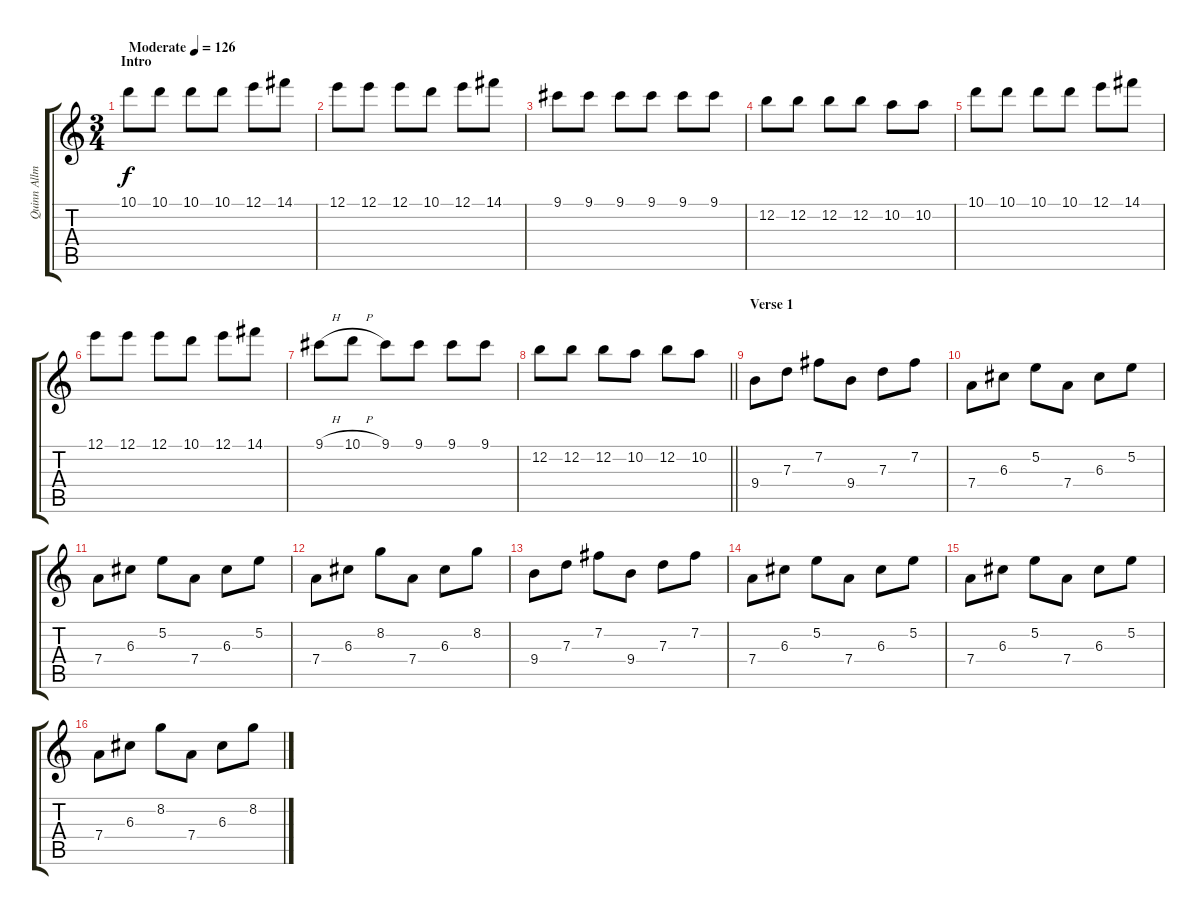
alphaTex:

\track ("Quinn Allman [Lead Guitar]" "Quinn Allm") {instrument overdrivenguitar}
\staff {score tabs}
\tuning (E4 B3 G3 D3 A2 D2) {hide}
\ts (3 4)
\section ("" "Intro")
\tempo (126 "Moderate")
\clef g2
\ks c
10.1.8{dy f instrument overdrivenguitar} 10.1.8 10.1.8 10.1.8 12.1.8 14.1.8 |
12.1.8 12.1.8 12.1.8 10.1.8 12.1.8 14.1.8 |
9.1.8 9.1.8 9.1.8 9.1.8 9.1.8 9.1.8 |
12.2.8 12.2.8 12.2.8 12.2.8 10.2.8 10.2.8 |
10.1.8 10.1.8 10.1.8 10.1.8 12.1.8 14.1.8 |
12.1.8 12.1.8 12.1.8 10.1.8 12.1.8 14.1.8 |
9.1{h}.8 10.1{h}.8 9.1.8 9.1.8 9.1.8 9.1.8 |
\barLineRight lightlight
12.2.8 12.2.8 12.2.8 10.2.8 12.2.8 10.2.8 |
\section ("" "Verse 1")
9.4.8{instrument acousticguitarsteel} 7.3.8 7.2.8 9.4.8 7.3.8 7.2.8 |
7.4.8 6.3.8 5.2.8 7.4.8 6.3.8 5.2.8 |
7.4.8 6.3.8 5.2.8 7.4.8 6.3.8 5.2.8 |
7.4.8 6.3.8 8.2.8 7.4.8 6.3.8 8.2.8 |
9.4.8{instrument acousticguitarsteel} 7.3.8 7.2.8 9.4.8 7.3.8 7.2.8 |
7.4.8 6.3.8 5.2.8 7.4.8 6.3.8 5.2.8 |
7.4.8 6.3.8 5.2.8 7.4.8 6.3.8 5.2.8 |
7.4.8 6.3.8 8.2.8 7.4.8 6.3.8 8.2.8
